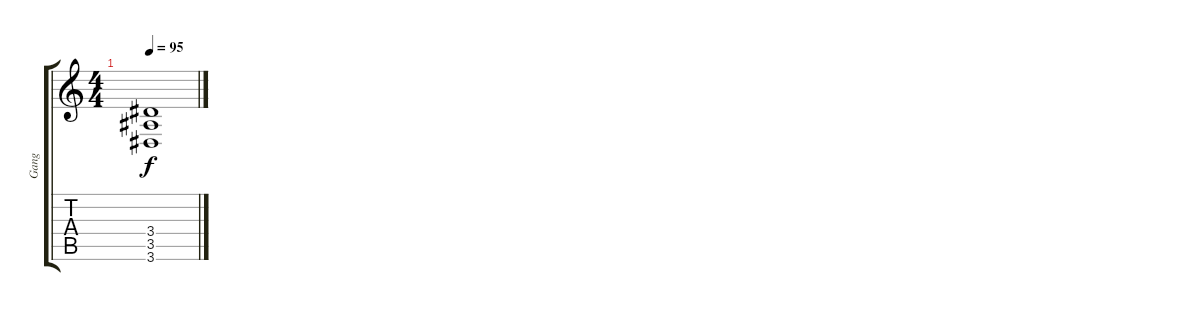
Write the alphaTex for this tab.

\track ("Gang" "Gang") {instrument distortionguitar}
\staff {score tabs}
\tuning (D4 A3 F3 C3 G2 C2) {hide}
\ts (4 4)
\tempo 95
\clef g2
\ks c
(3.4{t} 3.5{t} 3.6{t}).1{dy f volume 0}
